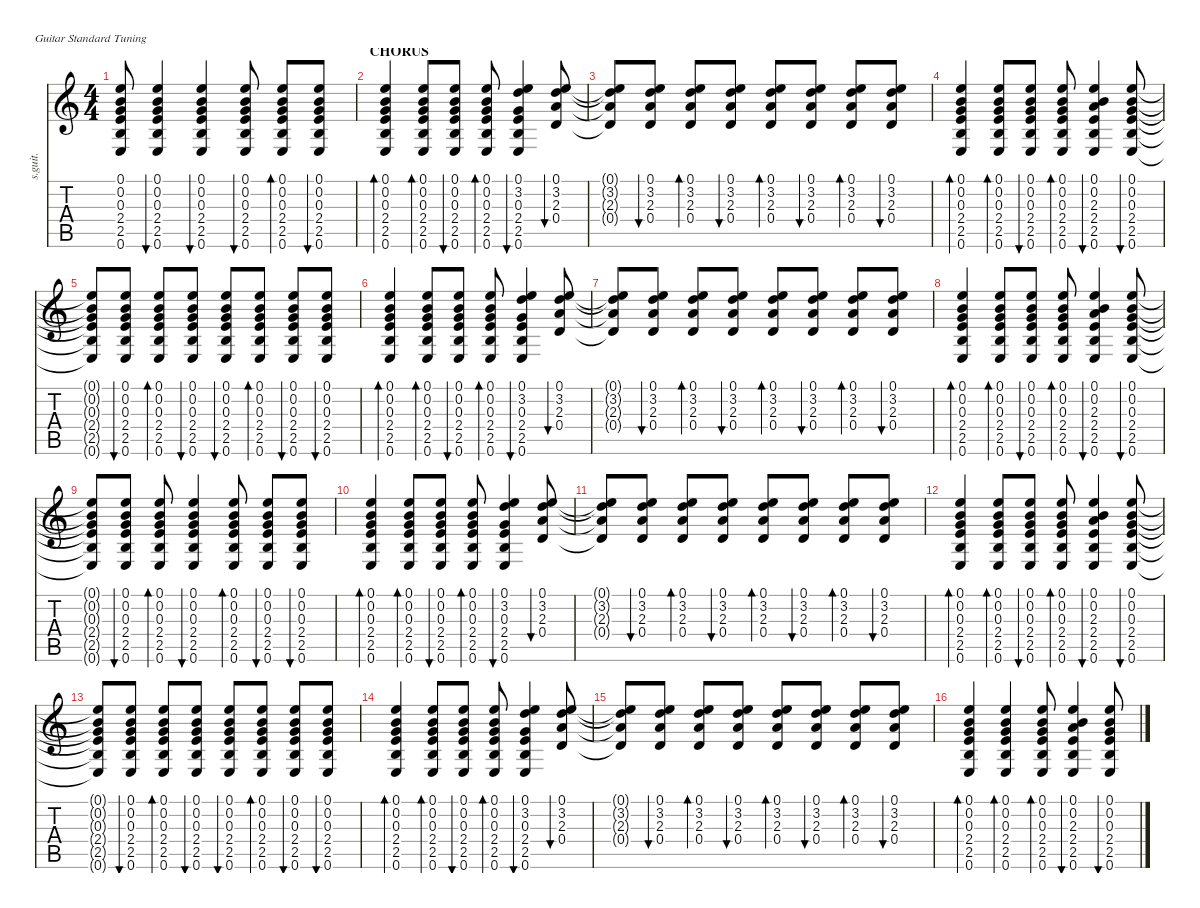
\defaultSystemsLayout 4
\hideDynamics
\bracketExtendMode nobrackets
\otherSystemsTrackNameOrientation horizontal
\track ("Gtr.3 Ac." "s.guit.") {defaultSystemsLayout 4 instrument acousticguitarsteel}
\staff {score tabs}
\tuning (E4 B3 G3 D3 A2 E2)
\ts (4 4)
\tempo (128 hide)
\clef g2
\ks c
(0.1{t} 0.2{t} 0.3{t} 2.4{t} 2.5{t} 0.6{t}).8{dy f beam Up} (0.1 0.2 0.3 2.4 2.5 0.6).4{bu 30 beam Up} (0.1 0.2 0.3 2.4 2.5 0.6).4{bu 30 beam Up} (0.1 0.2 0.3 2.4 2.5 0.6).8{bu 60 beam Up} (0.1 0.2 0.3 2.4 2.5 0.6).8{bd 30 beam Up} (0.1 0.2 0.3 2.4 2.5 0.6).8{bu 30 beam Up} |
\section ("" "CHORUS")
(0.1 0.2 0.3 2.4 2.5 0.6).4{bd 60 beam Up} (0.1 0.2 0.3 2.4 2.5 0.6).8{bd 30 beam Up} (0.1 0.2 0.3 2.4 2.5 0.6).8{bu 30 beam Up} (0.1 0.2 0.3 2.4 2.5 0.6).8{bd 30 beam Up} (0.1 3.2 0.3 2.4 2.5 0.6).4{bu 30 beam Up} (0.1 3.2 2.3 0.4).8{bu 60 beam Up} |
(0.1{t} 3.2{t} 2.3{t} 0.4{t}).8{beam Up} (0.1 3.2 2.3 0.4).8{bu 30 beam Up} (0.1 3.2 2.3 0.4).8{bd 30 beam Up} (0.1 3.2 2.3 0.4).8{bu 30 beam Up} (0.1 3.2 2.3 0.4).8{bd 30 beam Up} (0.1 3.2 2.3 0.4).8{bu 60 beam Up} (0.1 3.2 2.3 0.4).8{bd 30 beam Up} (0.1 3.2 2.3 0.4).8{bu 30 beam Up} |
(0.1 0.2 0.3 2.4 2.5 0.6).4{bd 30 beam Up} (0.1 0.2 0.3 2.4 2.5 0.6).8{bd 60 beam Up} (0.1 0.2 0.3 2.4 2.5 0.6).8{bu 30 beam Up} (0.1 0.2 0.3 2.4 2.5 0.6).8{bd 30 beam Up} (0.1 0.2 2.3 2.4 2.5 0.6).4{bu 30 beam Up} (0.1 0.2 0.3 2.4 2.5 0.6).8{bu 30 beam Up} |
(0.1{t} 0.2{t} 0.3{t} 2.4{t} 2.5{t} 0.6{t}).8{beam Up} (0.1 0.2 0.3 2.4 2.5 0.6).8{bu 30 beam Up} (0.1 0.2 0.3 2.4 2.5 0.6).8{bd 60 beam Up} (0.1 0.2 0.3 2.4 2.5 0.6).8{bu 30 beam Up} (0.1 0.2 0.3 2.4 2.5 0.6).8{bu 60 beam Up} (0.1 0.2 0.3 2.4 2.5 0.6).8{bd 30 beam Up} (0.1 0.2 0.3 2.4 2.5 0.6).8{bu 30 beam Up} (0.1 0.2 0.3 2.4 2.5 0.6).8{bu 30 beam Up} |
(0.1 0.2 0.3 2.4 2.5 0.6).4{bd 60 beam Up} (0.1 0.2 0.3 2.4 2.5 0.6).8{bd 30 beam Up} (0.1 0.2 0.3 2.4 2.5 0.6).8{bu 30 beam Up} (0.1 0.2 0.3 2.4 2.5 0.6).8{bd 30 beam Up} (0.1 3.2 0.3 2.4 2.5 0.6).4{bu 30 beam Up} (0.1 3.2 2.3 0.4).8{bu 60 beam Up} |
(0.1{t} 3.2{t} 2.3{t} 0.4{t}).8{beam Up} (0.1 3.2 2.3 0.4).8{bu 30 beam Up} (0.1 3.2 2.3 0.4).8{bd 30 beam Up} (0.1 3.2 2.3 0.4).8{bu 30 beam Up} (0.1 3.2 2.3 0.4).8{bd 30 beam Up} (0.1 3.2 2.3 0.4).8{bu 60 beam Up} (0.1 3.2 2.3 0.4).8{bd 30 beam Up} (0.1 3.2 2.3 0.4).8{bu 30 beam Up} |
(0.1 0.2 0.3 2.4 2.5 0.6).4{bd 30 beam Up} (0.1 0.2 0.3 2.4 2.5 0.6).8{bd 60 beam Up} (0.1 0.2 0.3 2.4 2.5 0.6).8{bu 30 beam Up} (0.1 0.2 0.3 2.4 2.5 0.6).8{bd 30 beam Up} (0.1 0.2 2.3 2.4 2.5 0.6).4{bu 30 beam Up} (0.1 0.2 0.3 2.4 2.5 0.6).8{bu 30 beam Up} |
(0.1{t} 0.2{t} 0.3{t} 2.4{t} 2.5{t} 0.6{t}).8{beam Up} (0.1 0.2 0.3 2.4 2.5 0.6).8{bu 30 beam Up} (0.1 0.2 0.3 2.4 2.5 0.6).8{bd 60 beam Up} (0.1 0.2 0.3 2.4 2.5 0.6).4{bu 30 beam Up} (0.1 0.2 0.3 2.4 2.5 0.6).8{bd 30 beam Up} (0.1 0.2 0.3 2.4 2.5 0.6).8{bu 30 beam Up} (0.1 0.2 0.3 2.4 2.5 0.6).8{bu 30 beam Up} |
(0.1 0.2 0.3 2.4 2.5 0.6).4{bd 60 beam Up} (0.1 0.2 0.3 2.4 2.5 0.6).8{bd 30 beam Up} (0.1 0.2 0.3 2.4 2.5 0.6).8{bu 30 beam Up} (0.1 0.2 0.3 2.4 2.5 0.6).8{bd 30 beam Up} (0.1 3.2 0.3 2.4 2.5 0.6).4{bu 30 beam Up} (0.1 3.2 2.3 0.4).8{bu 60 beam Up} |
(0.1{t} 3.2{t} 2.3{t} 0.4{t}).8{beam Up} (0.1 3.2 2.3 0.4).8{bu 30 beam Up} (0.1 3.2 2.3 0.4).8{bd 30 beam Up} (0.1 3.2 2.3 0.4).8{bu 30 beam Up} (0.1 3.2 2.3 0.4).8{bd 30 beam Up} (0.1 3.2 2.3 0.4).8{bu 60 beam Up} (0.1 3.2 2.3 0.4).8{bd 30 beam Up} (0.1 3.2 2.3 0.4).8{bu 30 beam Up} |
(0.1 0.2 0.3 2.4 2.5 0.6).4{bd 30 beam Up} (0.1 0.2 0.3 2.4 2.5 0.6).8{bd 60 beam Up} (0.1 0.2 0.3 2.4 2.5 0.6).8{bu 30 beam Up} (0.1 0.2 0.3 2.4 2.5 0.6).8{bd 30 beam Up} (0.1 0.2 2.3 2.4 2.5 0.6).4{bu 30 beam Up} (0.1 0.2 0.3 2.4 2.5 0.6).8{bu 30 beam Up} |
(0.1{t} 0.2{t} 0.3{t} 2.4{t} 2.5{t} 0.6{t}).8{beam Up} (0.1 0.2 0.3 2.4 2.5 0.6).8{bu 30 beam Up} (0.1 0.2 0.3 2.4 2.5 0.6).8{bd 60 beam Up} (0.1 0.2 0.3 2.4 2.5 0.6).8{bu 30 beam Up} (0.1 0.2 0.3 2.4 2.5 0.6).8{bu 60 beam Up} (0.1 0.2 0.3 2.4 2.5 0.6).8{bd 30 beam Up} (0.1 0.2 0.3 2.4 2.5 0.6).8{bu 30 beam Up} (0.1 0.2 0.3 2.4 2.5 0.6).8{bu 30 beam Up} |
(0.1 0.2 0.3 2.4 2.5 0.6).4{bd 60 beam Up} (0.1 0.2 0.3 2.4 2.5 0.6).8{bd 30 beam Up} (0.1 0.2 0.3 2.4 2.5 0.6).8{bu 30 beam Up} (0.1 0.2 0.3 2.4 2.5 0.6).8{bd 30 beam Up} (0.1 3.2 0.3 2.4 2.5 0.6).4{bu 30 beam Up} (0.1 3.2 2.3 0.4).8{bu 60 beam Up} |
(0.1{t} 3.2{t} 2.3{t} 0.4{t}).8{beam Up} (0.1 3.2 2.3 0.4).8{bu 30 beam Up} (0.1 3.2 2.3 0.4).8{bd 30 beam Up} (0.1 3.2 2.3 0.4).8{bu 30 beam Up} (0.1 3.2 2.3 0.4).8{bd 30 beam Up} (0.1 3.2 2.3 0.4).8{bu 60 beam Up} (0.1 3.2 2.3 0.4).8{bd 30 beam Up} (0.1 3.2 2.3 0.4).8{bu 30 beam Up} |
(0.1 0.2 0.3 2.4 2.5 0.6).4{bd 30 beam Up} (0.1 0.2 0.3 2.4 2.5 0.6).4{bd 60 beam Up} (0.1 0.2 0.3 2.4 2.5 0.6).8{bd 30 beam Up} (0.1 0.2 2.3 2.4 2.5 0.6).4{bu 30 beam Up} (0.1 0.2 0.3 2.4 2.5 0.6).8{bu 30 beam Up}
